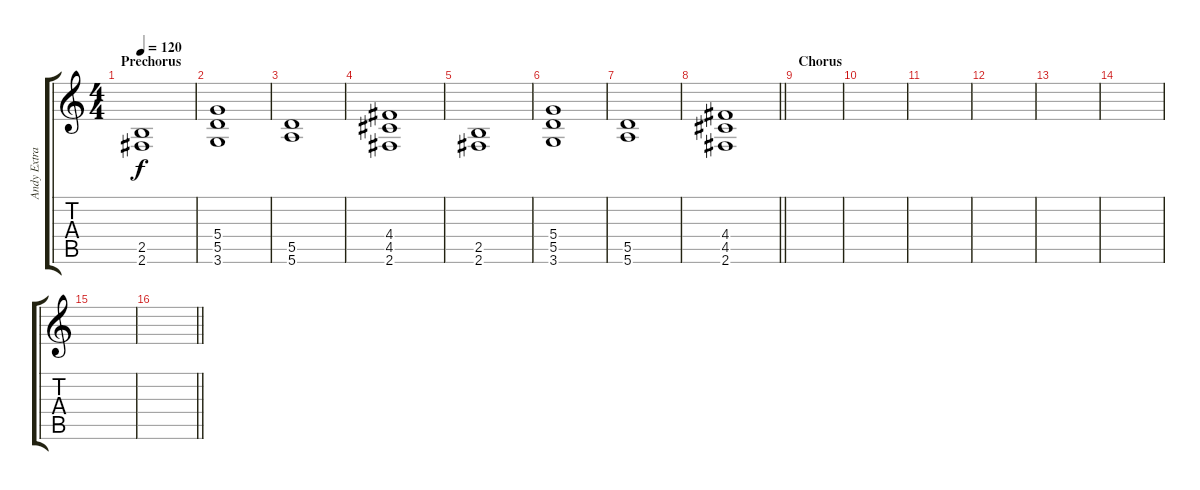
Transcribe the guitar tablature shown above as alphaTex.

\track ("Andy Extra" "Andy Extra") {instrument electricguitarjazz}
\staff {score tabs}
\tuning (E4 B3 G3 D3 A2 E2) {hide}
\ts (4 4)
\section ("" "Prechorus")
\tempo 120
\clef g2
\ks c
(2.5 2.6).1{dy f} |
(5.4 5.5 3.6).1 |
(5.5 5.6).1 |
(4.4 4.5 2.6).1 |
(2.5 2.6).1 |
(5.4 5.5 3.6).1 |
(5.5 5.6).1 |
\barLineRight lightlight
(4.4 4.5 2.6).1 |
\section ("" "Chorus")
|
|
|
|
|
|
|
\barLineRight lightlight
